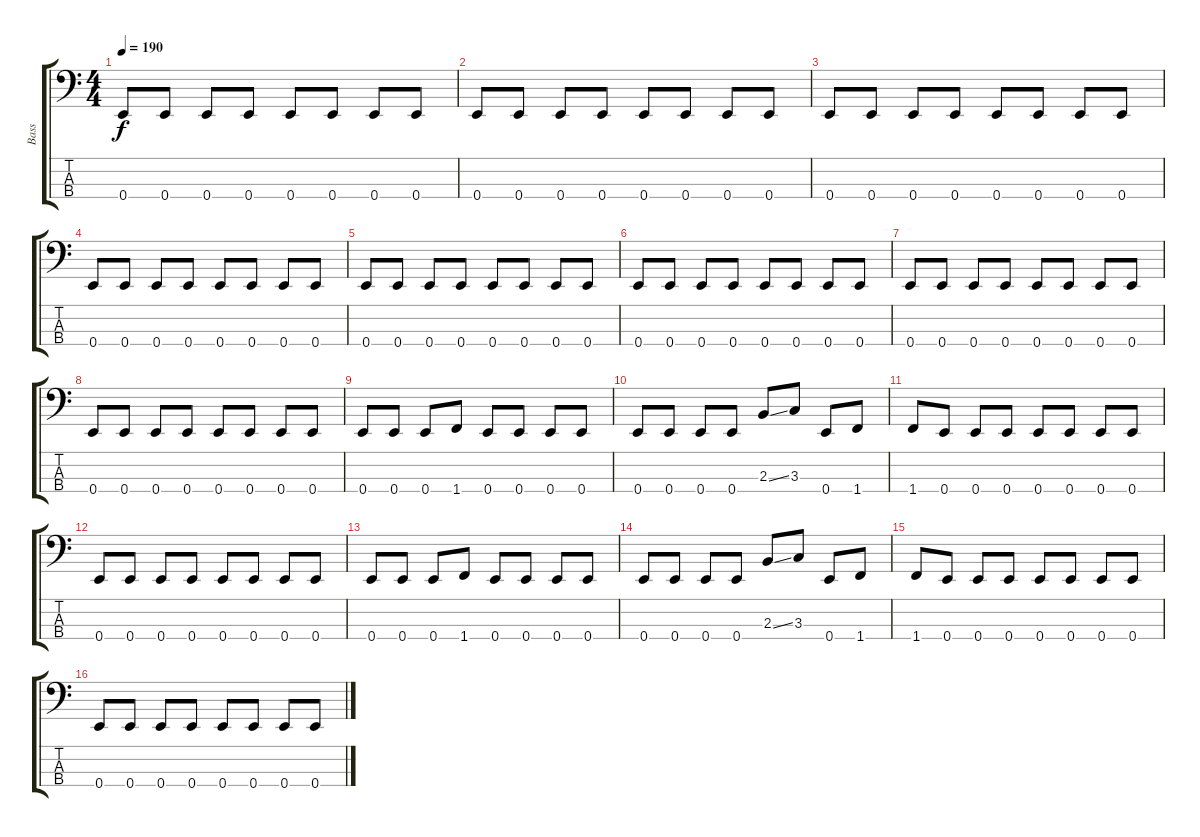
\track ("Bass" "Bass") {instrument electricbassfinger}
\staff {score tabs}
\tuning (G2 D2 A1 E1) {hide}
\ts (4 4)
\tempo 190
\clef f4
\ks c
0.4.8{dy f} 0.4.8 0.4.8 0.4.8 0.4.8 0.4.8 0.4.8 0.4.8 |
0.4.8 0.4.8 0.4.8 0.4.8 0.4.8 0.4.8 0.4.8 0.4.8 |
0.4.8 0.4.8 0.4.8 0.4.8 0.4.8 0.4.8 0.4.8 0.4.8 |
0.4.8 0.4.8 0.4.8 0.4.8 0.4.8 0.4.8 0.4.8 0.4.8 |
0.4.8 0.4.8 0.4.8 0.4.8 0.4.8 0.4.8 0.4.8 0.4.8 |
0.4.8 0.4.8 0.4.8 0.4.8 0.4.8 0.4.8 0.4.8 0.4.8 |
0.4.8 0.4.8 0.4.8 0.4.8 0.4.8 0.4.8 0.4.8 0.4.8 |
0.4.8 0.4.8 0.4.8 0.4.8 0.4.8 0.4.8 0.4.8 0.4.8 |
0.4.8 0.4.8 0.4.8 1.4.8 0.4.8 0.4.8 0.4.8 0.4.8 |
0.4.8 0.4.8 0.4.8 0.4.8 2.3{ss}.8 3.3.8 0.4.8 1.4.8 |
1.4.8 0.4.8 0.4.8 0.4.8 0.4.8 0.4.8 0.4.8 0.4.8 |
0.4.8 0.4.8 0.4.8 0.4.8 0.4.8 0.4.8 0.4.8 0.4.8 |
0.4.8 0.4.8 0.4.8 1.4.8 0.4.8 0.4.8 0.4.8 0.4.8 |
0.4.8 0.4.8 0.4.8 0.4.8 2.3{ss}.8 3.3.8 0.4.8 1.4.8 |
1.4.8 0.4.8 0.4.8 0.4.8 0.4.8 0.4.8 0.4.8 0.4.8 |
0.4.8 0.4.8 0.4.8 0.4.8 0.4.8 0.4.8 0.4.8 0.4.8
